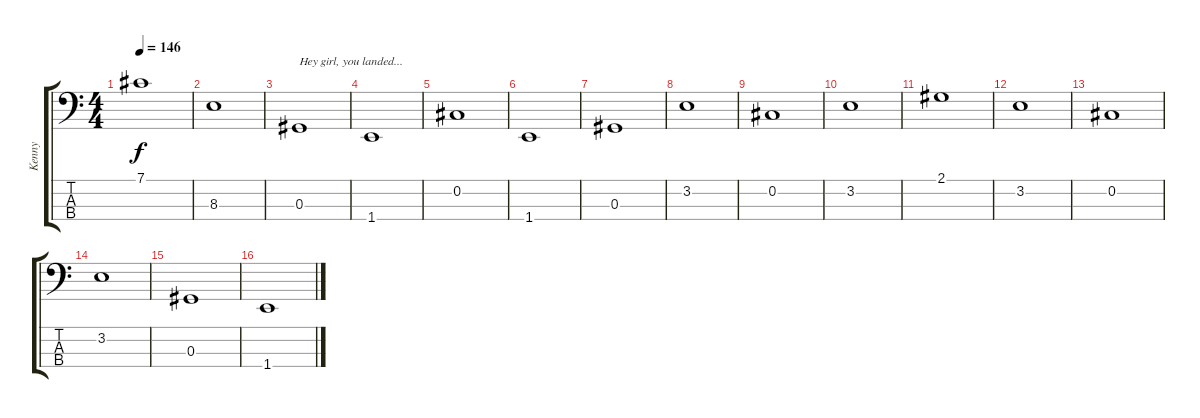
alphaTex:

\track ("Kenny" "Kenny") {instrument electricbassfinger}
\staff {score tabs}
\tuning (Gb2 Db2 Ab1 Eb1) {hide}
\ts (4 4)
\tempo 146
\clef f4
\ks c
7.1.1{dy f} |
8.3.1 |
0.3.1{txt "Hey girl, you landed..."} |
1.4.1 |
0.2.1 |
1.4.1 |
0.3.1 |
3.2.1 |
0.2.1 |
3.2.1 |
2.1.1 |
3.2.1 |
0.2.1 |
3.2.1 |
0.3.1 |
1.4.1
